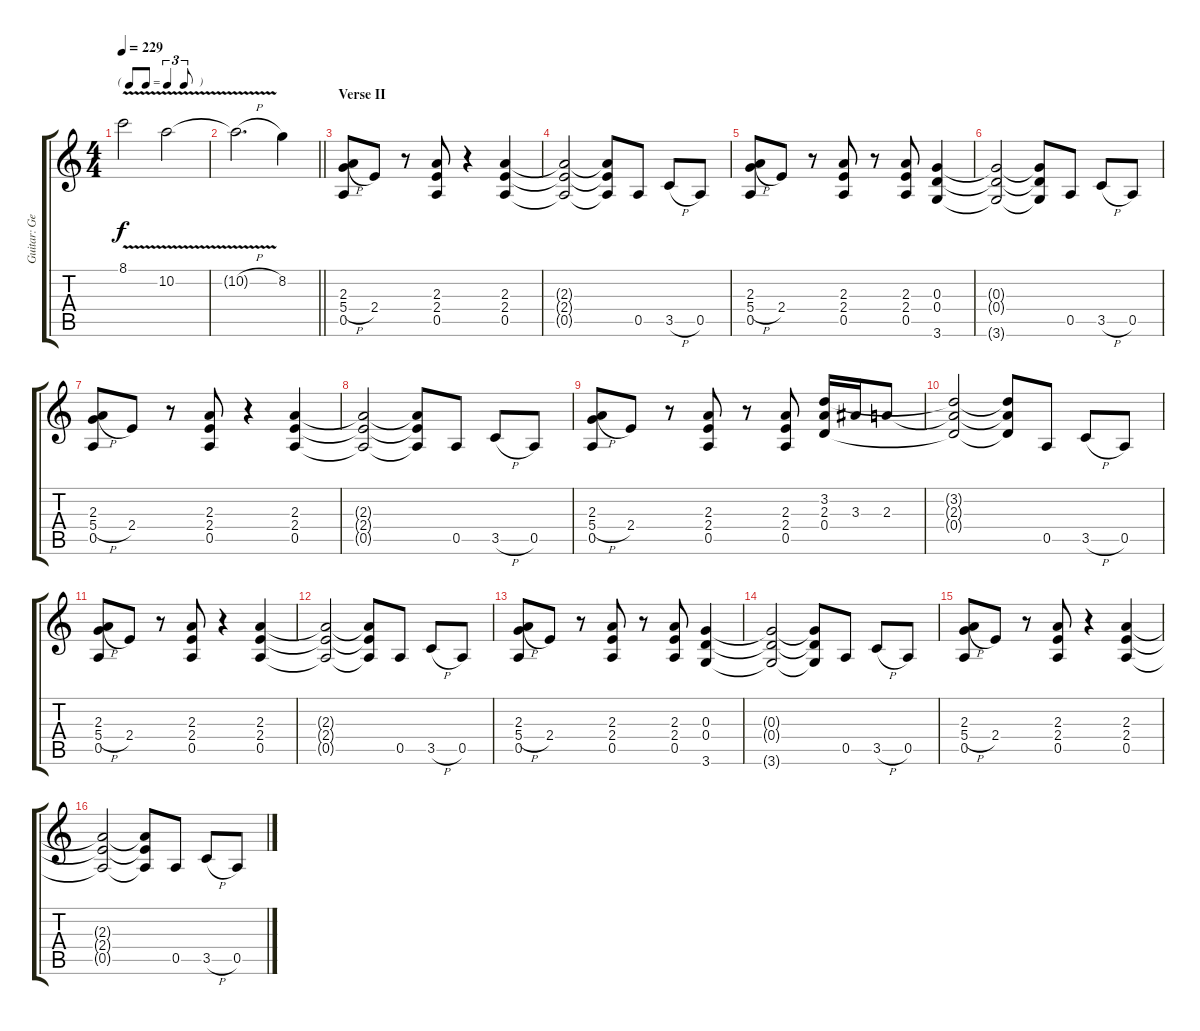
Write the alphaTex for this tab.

\track ("Guitar: George" "Guitar: Ge") {instrument distortionguitar}
\staff {score tabs}
\tuning (E4 B3 G3 D3 A2 E2) {hide}
\ts (4 4)
\tf triplet8th
\tempo 229
\clef g2
\ks c
8.1{v}.2{dy f} 10.2{v}.2 |
\barLineRight lightlight
10.2{h t}.2{d} 8.2.4 |
\section ("" "Verse II")
(2.3 5.4{h} 0.5).8 2.4.8 r.8 (2.3 2.4 0.5).8 r.4 (2.3 2.4 0.5).4 |
(2.3{t} 2.4{t} 0.5{t}).2 (2.3{t} 2.4{t} 0.5{t}).8 0.5.8 3.5{h}.8 0.5.8 |
(2.3 5.4{h} 0.5).8 2.4.8 r.8 (2.3 2.4 0.5).8 r.8 (2.3 2.4 0.5).8 (0.3 0.4 3.6).4 |
(0.3{t} 0.4{t} 3.6{t}).2 (0.3{t} 0.4{t} 3.6{t}).8 0.5.8 3.5{h}.8 0.5.8 |
(2.3 5.4{h} 0.5).8 2.4.8 r.8 (2.3 2.4 0.5).8 r.4 (2.3 2.4 0.5).4 |
(2.3{t} 2.4{t} 0.5{t}).2 (2.3{t} 2.4{t} 0.5{t}).8 0.5.8 3.5{h}.8 0.5.8 |
(2.3 5.4{h} 0.5).8 2.4.8 r.8 (2.3 2.4 0.5).8 r.8 (2.3 2.4 0.5).8 (3.2 2.3 0.4).16 3.3.16 2.3.8 |
(3.2{t} 2.3{t} 0.4{t}).2 (3.2{t} 2.3{t} 0.4{t}).8 0.5.8 3.5{h}.8 0.5.8 |
(2.3 5.4{h} 0.5).8 2.4.8 r.8 (2.3 2.4 0.5).8 r.4 (2.3 2.4 0.5).4 |
(2.3{t} 2.4{t} 0.5{t}).2 (2.3{t} 2.4{t} 0.5{t}).8 0.5.8 3.5{h}.8 0.5.8 |
(2.3 5.4{h} 0.5).8 2.4.8 r.8 (2.3 2.4 0.5).8 r.8 (2.3 2.4 0.5).8 (0.3 0.4 3.6).4 |
(0.3{t} 0.4{t} 3.6{t}).2 (0.3{t} 0.4{t} 3.6{t}).8 0.5.8 3.5{h}.8 0.5.8 |
(2.3 5.4{h} 0.5).8 2.4.8 r.8 (2.3 2.4 0.5).8 r.4 (2.3 2.4 0.5).4 |
(2.3{t} 2.4{t} 0.5{t}).2 (2.3{t} 2.4{t} 0.5{t}).8 0.5.8 3.5{h}.8 0.5.8
